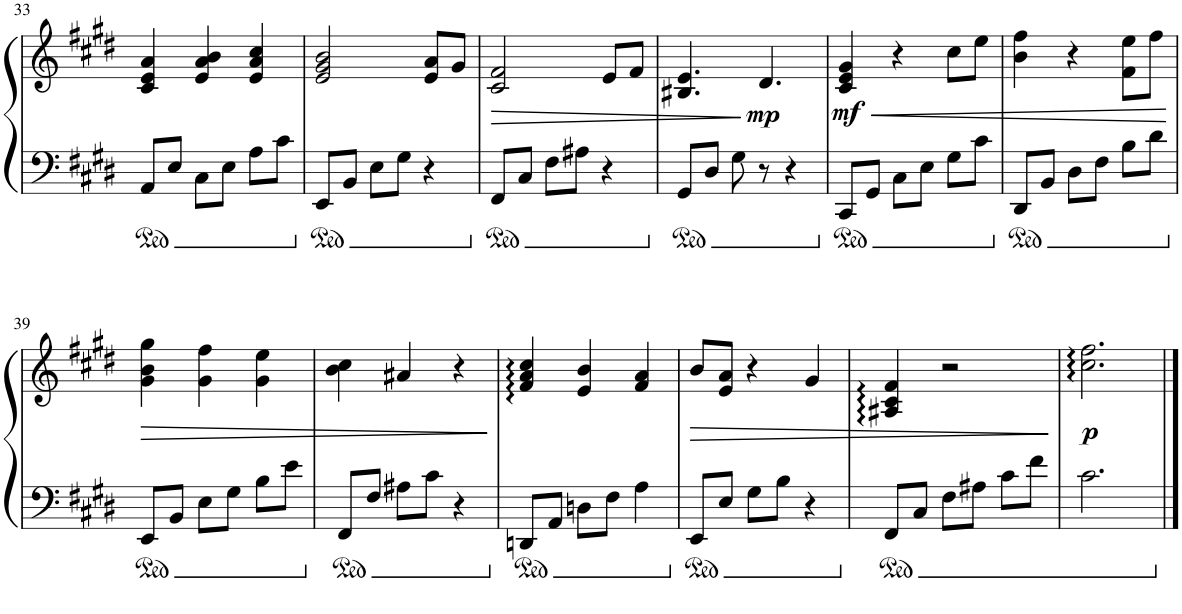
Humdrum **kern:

**kern	**kern	**dynam
*part1	*part1	*part1
*staff2	*staff1	*staff1/2
*I"Piano	*	*
*I'Pno.	*	*
!!LO:PB:g=z
*clefF4	*clefG2	*
*k[f#c#g#d#]	*k[f#c#g#d#]	*
*M3/4	*M3/4	*
=33	=33	=33
8AA/L	4c#/ 4e/ 4a/	.
8E/J	.	.
8C#\L	4e/ 4a/ 4b/	.
8E\J	.	.
8A\L	4e/ 4a/ 4cc#/	.
8c#\J	.	.
=34	=34	=34
8EE/L	2e/ 2g#/ 2b/	.
8BB/J	.	.
8E\L	.	.
8G#\J	.	.
4r	8e/ 8a/L	.
.	8g#/J	.
=35	=35	=35
!	!	!LO:HP:b
8FF#/L	2c#/ 2f#/	>
8C#/J	.	.
8F#\L	.	.
8A#X\J	.	.
4r	8e/L	.
.	8f#/J	.
=36	=36	=36
8GG#/L	4.B#X/ 4.e/	.
8D#/J	.	.
8G#\	.	.
!	!	!LO:DY:n=1:b
8r	4.d#/	] mp
4r	.	.
=37	=37	=37
!	!	!LO:HP:b
!	!	!LO:DY:n=1:b
8CC#/L	4c#/ 4e/ 4g#/	< mf
8GG#/J	.	.
8C#\L	4r	.
8E\J	.	.
8G#\L	8cc#\L	.
8c#\J	8ee\J	.
=38	=38	=38
8DD#/L	4b\ 4ff#\	.
8BB/J	.	.
8D#\L	4r	.
8F#\J	.	.
8B\L	8f#\ 8ee\L	.
8d#\J	8ff#\J	.
.	.	[
!!LO:LB:g=z
=39	=39	=39
!	!	!LO:HP:b
8EE/L	4g#\ 4b\ 4gg#\	>
8BB/J	.	.
8E\L	4g#\ 4ff#\	.
8G#\J	.	.
8B\L	4g#\ 4ee\	.
8e\J	.	.
=40	=40	=40
8FF#/L	4b\ 4cc#\	.
8F#/J	.	.
8A#X\L	4a#X/	.
8c#\J	.	.
4r	4r	.
.	.	]
=41	=41	=41
8DDn/L	4f#/ 4a/ 4cc#/	.
8AA/J	.	.
8Dn\L	4e/ 4b/	.
8F#\J	.	.
4A\	4f#/ 4a/	.
=42	=42	=42
!	!	!LO:HP:b
8EE/L	8b/L	>
8E/J	8e/ 8a/J	.
8G#\L	4r	.
8B\J	.	.
4r	4g#/	.
=43	=43	=43
8FF#/L	4A#X/ 4c#/ 4f#/	.
8C#/J	.	.
8F#\L	2r	.
8A#X\J	.	.
8c#\L	.	.
8f#\J	.	.
.	.	]
=44	=44	=44
!	!	!LO:DY:b
2.c#\	2.cc#\ 2.ff#\	p
==	==	==
*-	*-	*-
